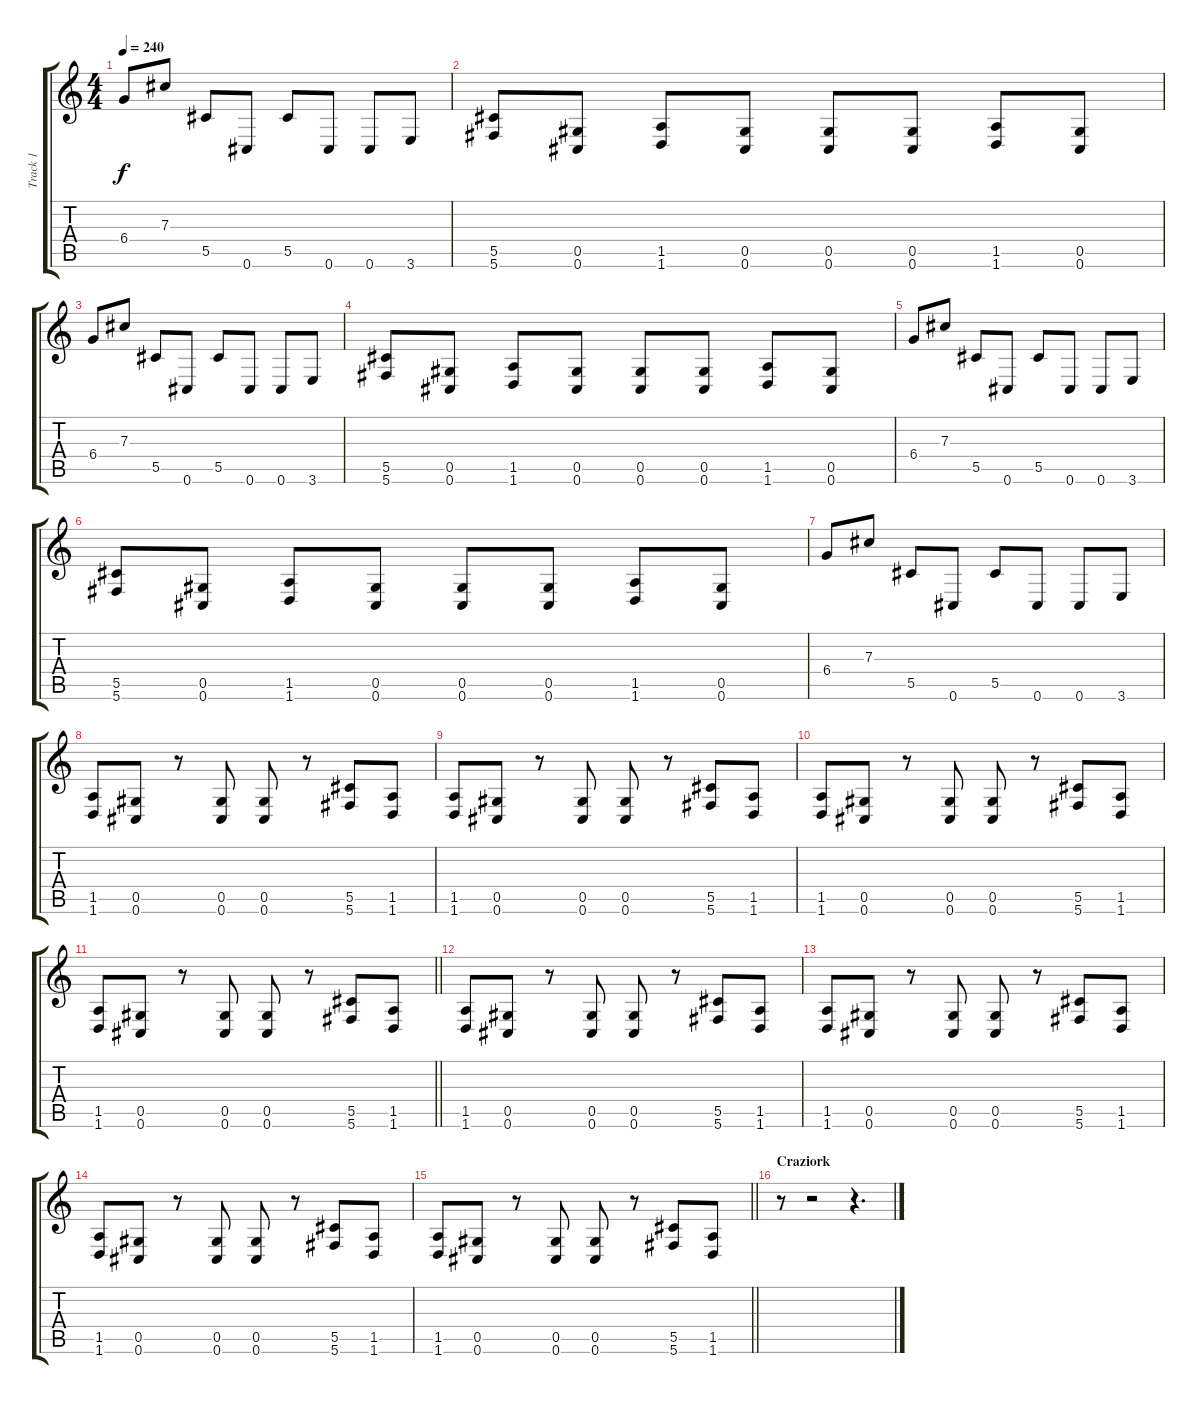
\track ("Track 1" "Track 1") {instrument distortionguitar}
\staff {score tabs}
\tuning (Eb4 Bb3 Gb3 Db3 Ab2 Db2) {hide}
\ts (4 4)
\tempo 240
\clef g2
\ks c
6.4.8{dy f} 7.3.8 5.5.8 0.6.8 5.5.8 0.6.8 0.6.8 3.6.8 |
(5.5 5.6).8 (0.5 0.6).8 (1.5 1.6).8 (0.5 0.6).8 (0.5 0.6).8 (0.5 0.6).8 (1.5 1.6).8 (0.5 0.6).8 |
6.4.8 7.3.8 5.5.8 0.6.8 5.5.8 0.6.8 0.6.8 3.6.8 |
(5.5 5.6).8 (0.5 0.6).8 (1.5 1.6).8 (0.5 0.6).8 (0.5 0.6).8 (0.5 0.6).8 (1.5 1.6).8 (0.5 0.6).8 |
6.4.8 7.3.8 5.5.8 0.6.8 5.5.8 0.6.8 0.6.8 3.6.8 |
(5.5 5.6).8 (0.5 0.6).8 (1.5 1.6).8 (0.5 0.6).8 (0.5 0.6).8 (0.5 0.6).8 (1.5 1.6).8 (0.5 0.6).8 |
6.4.8 7.3.8 5.5.8 0.6.8 5.5.8 0.6.8 0.6.8 3.6.8 |
(1.5 1.6).8 (0.5 0.6).8 r.8 (0.5 0.6).8 (0.5 0.6).8 r.8 (5.5 5.6).8 (1.5 1.6).8 |
(1.5 1.6).8 (0.5 0.6).8 r.8 (0.5 0.6).8 (0.5 0.6).8 r.8 (5.5 5.6).8 (1.5 1.6).8 |
(1.5 1.6).8 (0.5 0.6).8 r.8 (0.5 0.6).8 (0.5 0.6).8 r.8 (5.5 5.6).8 (1.5 1.6).8 |
\barLineRight lightlight
(1.5 1.6).8 (0.5 0.6).8 r.8 (0.5 0.6).8 (0.5 0.6).8 r.8 (5.5 5.6).8 (1.5 1.6).8 |
(1.5 1.6).8 (0.5 0.6).8 r.8 (0.5 0.6).8 (0.5 0.6).8 r.8 (5.5 5.6).8 (1.5 1.6).8 |
(1.5 1.6).8 (0.5 0.6).8 r.8 (0.5 0.6).8 (0.5 0.6).8 r.8 (5.5 5.6).8 (1.5 1.6).8 |
(1.5 1.6).8 (0.5 0.6).8 r.8 (0.5 0.6).8 (0.5 0.6).8 r.8 (5.5 5.6).8 (1.5 1.6).8 |
\barLineRight lightlight
(1.5 1.6).8 (0.5 0.6).8 r.8 (0.5 0.6).8 (0.5 0.6).8 r.8 (5.5 5.6).8 (1.5 1.6).8 |
\section ("" "Craziork")
r.8 r.2 r.4{d}
